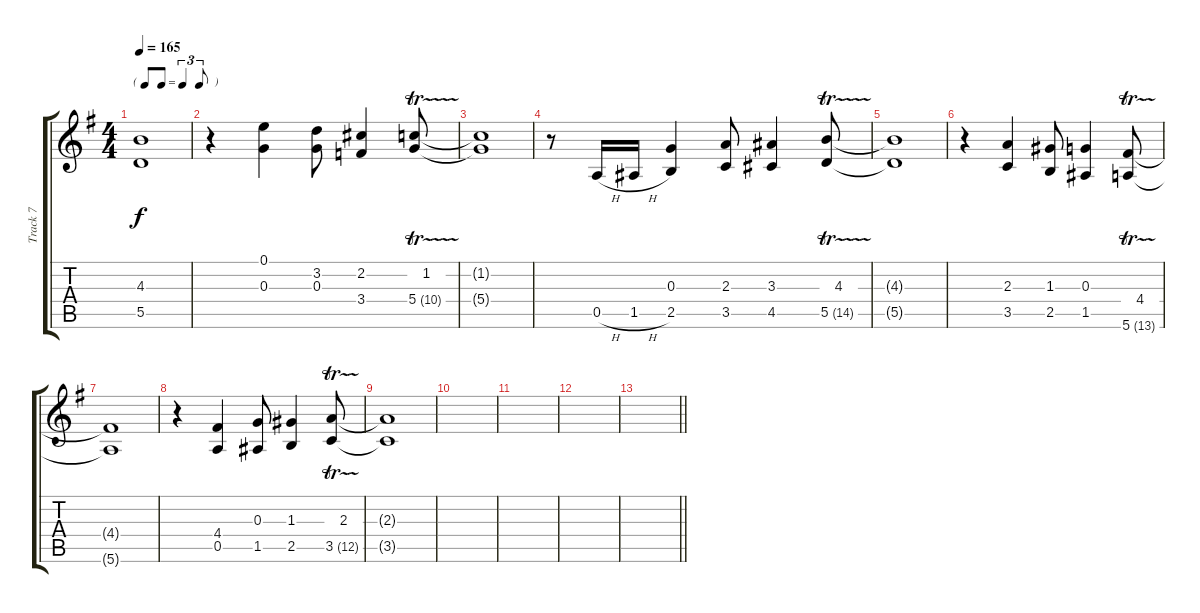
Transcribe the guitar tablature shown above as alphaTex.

\track ("Track 7" "Track 7") {instrument acousticgrandpiano}
\staff {score tabs}
\tuning (E5 B4 G4 D4 A3 E3) {hide}
\ts (4 4)
\tf triplet8th
\tempo 165
\clef g2
\ks g
(4.3{t} 5.5{t}).1{dy f} |
r.4 (0.1 0.3).4 (3.2 0.3).8 (2.2 3.4).4 (1.2 5.4{tr (10 32)}).8 |
(1.2{t} 5.4{t}).1 |
r.8 0.5{h}.16 1.5{h}.16 (0.3 2.5).4 (2.3 3.5).8 (3.3 4.5).4 (4.3 5.5{tr (14 32)}).8 |
(4.3{t} 5.5{t}).1 |
r.4 (2.3 3.5).4 (1.3 2.5).8 (0.3 1.5).4 (4.4 5.6{tr (13 32)}).8 |
(4.4{t} 5.6{t}).1 |
r.4 (4.4 0.5).4 (0.3 1.5).8 (1.3 2.5).4 (2.3 3.5{tr (12 32)}).8 |
(2.3{t} 3.5{t}).1 |
|
|
|
\barLineRight lightlight
